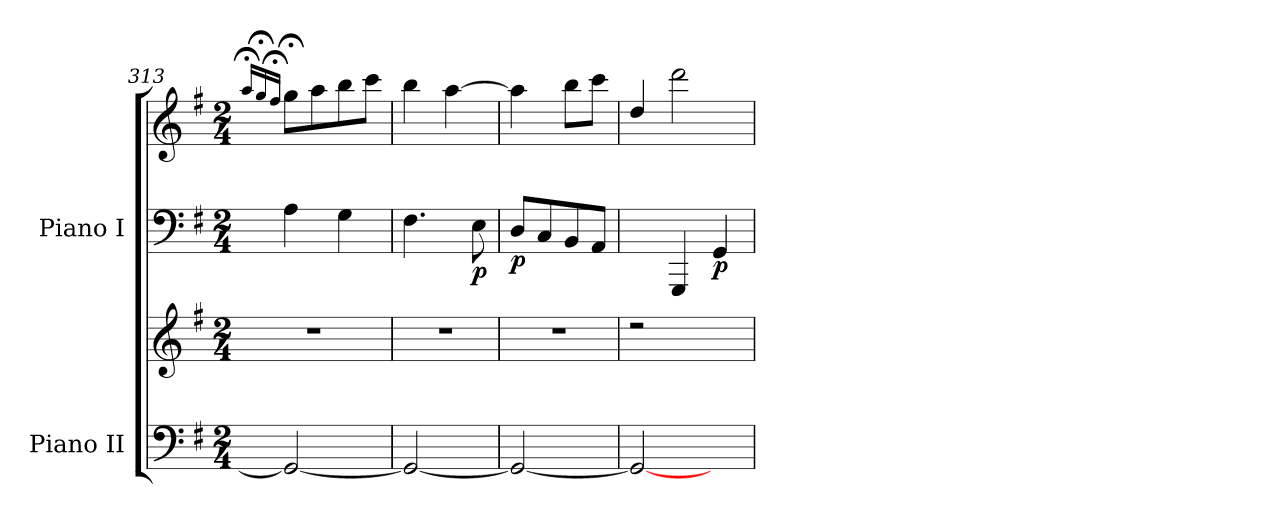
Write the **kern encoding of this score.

**kern	**kern	**kern	**kern	**dynam
*part2	*part2	*part1	*part1	*part1
*staff4	*staff3	*staff2	*staff1	*staff1/2
*I"Piano II	*	*I"Piano I	*	*
*I'Pno. II	*	*I'Pno. I	*	*
*clefF4	*clefG2	*clefF4	*clefG2	*
*k[f#]	*k[f#]	*k[f#]	*k[f#]	*
*M2/4	*M2/4	*M2/4	*M2/4	*
=313	=313	=313	=313	=313
.	.	.	16qaa;</LL	.
.	.	.	16qgg;</	.
.	.	.	16qff#;</JJ	.
2GG!/_	2r	4A\	8gg;<\L	.
.	.	.	8aa\	.
.	.	4G\	8bb\	.
.	.	.	8ccc\J	.
=314	=314	=314	=314	=314
2GG!/_	2r	4.F#\	4bb\	.
.	.	.	[4aa\	.
!	!	!	!	!LO:DY:b=2
.	.	8E\	.	p
=315	=315	=315	=315	=315
*	*	*	*MM120	*
!	!	!	!	!LO:DY:b=2
2GG!/_	2r	8D/L	4aa\]	p
.	.	8C/	.	.
.	.	8BB/	8bb\L	.
.	.	8AA/J	8ccc\J	.
=316	=316	=316	=316	=316
*	*	*	*MM200	*
2GG!/_	2rdd	4ryy	4dd!/	.
*	*	*	*MM134	*
.	.	4GGG/	2ddd\	.
!	!	!	!	!LO:DY:b=2
4ryy	4ryy	4GG/	.	p
=	=	=	=	=
*-	*-	*-	*-	*-
